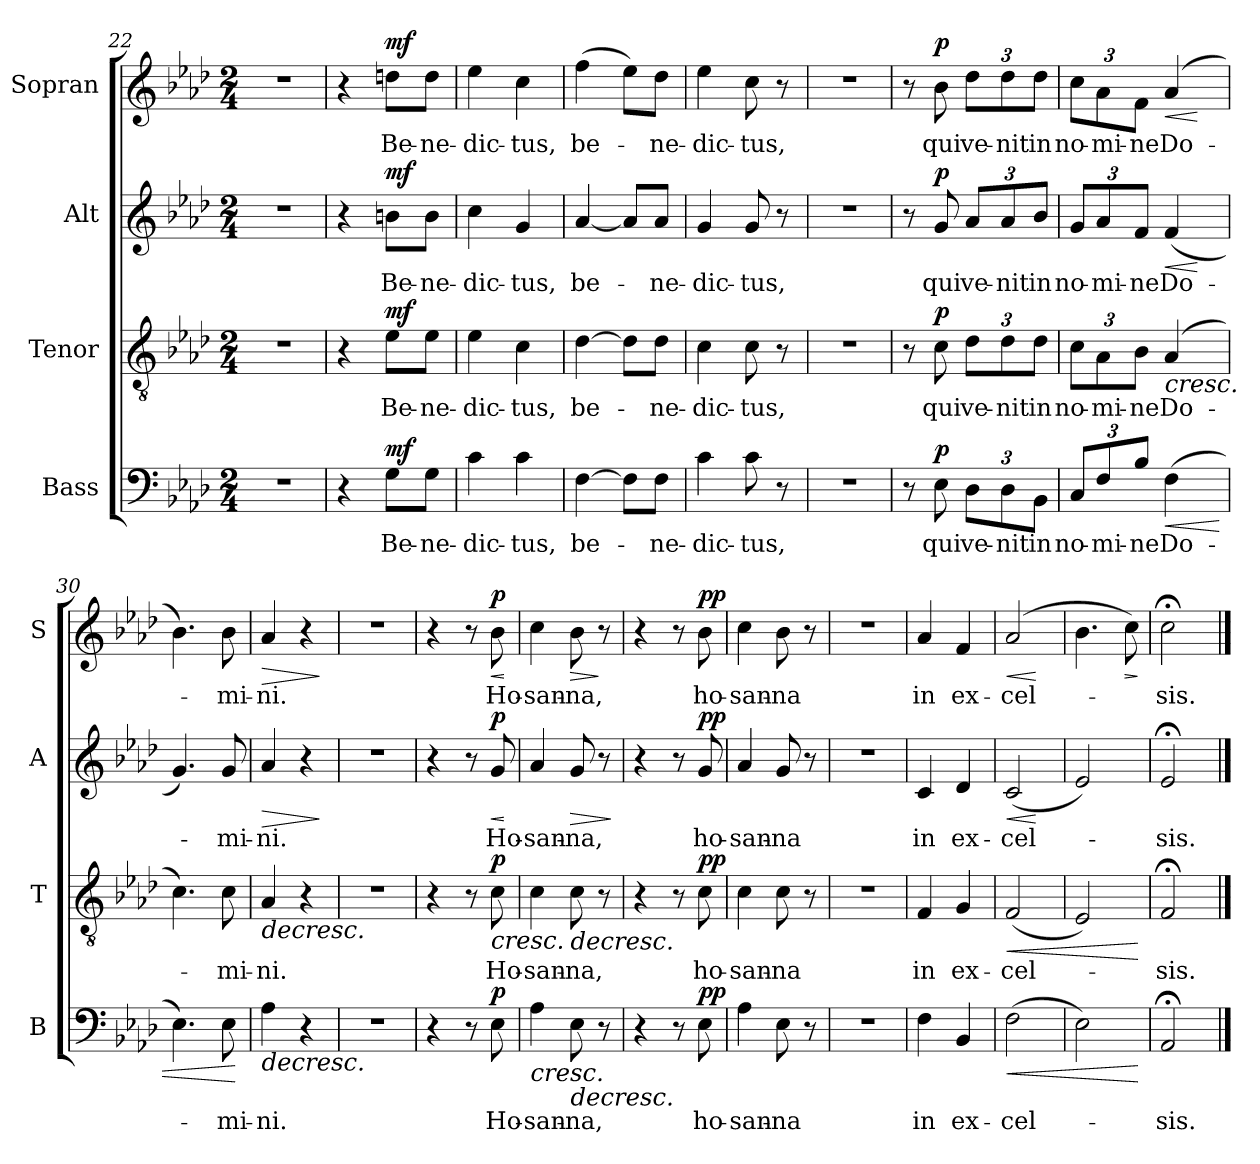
**kern	**text	**dynam	**kern	**text	**dynam	**kern	**text	**dynam	**kern	**text	**dynam
*part4	*part4	*part4	*part3	*part3	*part3	*part2	*part2	*part2	*part1	*part1	*part1
*staff4	*staff4	*staff4	*staff3	*staff3	*staff3	*staff2	*staff2	*staff2	*staff1	*staff1	*staff1
*I"Bass	*	*	*I"Tenor	*	*	*I"Alt	*	*	*I"Sopran	*	*
*I'B	*	*	*I'T	*	*	*I'A	*	*	*I'S	*	*
*clefF4	*	*	*clefGv2	*	*	*clefG2	*	*	*clefG2	*	*
*k[b-e-a-d-]	*	*	*k[b-e-a-d-]	*	*	*k[b-e-a-d-]	*	*	*k[b-e-a-d-]	*	*
*A-:	*	*	*A-:	*	*	*A-:	*	*	*A-:	*	*
*M2/4	*	*	*M2/4	*	*	*M2/4	*	*	*M2/4	*	*
=22	=22	=22	=22	=22	=22	=22	=22	=22	=22	=22	=22
2r	.	.	2r	.	.	2r	.	.	2r	.	.
=23	=23	=23	=23	=23	=23	=23	=23	=23	=23	=23	=23
4r	.	.	4r	.	.	4r	.	.	4r	.	.
!	!LO:LY:b	!LO:DY:a	!	!LO:LY:b	!LO:DY:a	!	!LO:LY:b	!LO:DY:a	!	!LO:LY:b	!LO:DY:a
8G\L	Be-	mf	8e-\L	Be-	mf	8bn\L	Be-	mf	8ddn\L	Be-	mf
!	!LO:LY:b	!	!	!LO:LY:b	!	!	!LO:LY:b	!	!	!LO:LY:b	!
8G\J	-ne-	.	8e-\J	-ne-	.	8b\J	-ne-	.	8dd\J	-ne-	.
=24	=24	=24	=24	=24	=24	=24	=24	=24	=24	=24	=24
!	!LO:LY:b	!	!	!LO:LY:b	!	!	!LO:LY:b	!	!	!LO:LY:b	!
4c\	-dic-	.	4e-\	-dic-	.	4cc\	-dic-	.	4ee-\	-dic-	.
!	!LO:LY:b	!	!	!LO:LY:b	!	!	!LO:LY:b	!	!	!LO:LY:b	!
4c\	-tus,	.	4c\	-tus,	.	4g/	-tus,	.	4cc\	-tus,	.
=25	=25	=25	=25	=25	=25	=25	=25	=25	=25	=25	=25
!	!LO:LY:b	!	!	!LO:LY:b	!	!	!LO:LY:b	!	!	!LO:LY:b	!
[4F\	be-	.	[4d-\	be-	.	[4a-/	be-	.	(>4ff\	be-	.
8F\L]	.	.	8d-\L]	.	.	8a-/L]	.	.	8ee-\L)	.	.
!	!LO:LY:b	!	!	!LO:LY:b	!	!	!LO:LY:b	!	!	!LO:LY:b	!
8F\J	-ne-	.	8d-\J	-ne-	.	8a-/J	-ne-	.	8dd-\J	-ne-	.
!!LO:PB:g=z
=26	=26	=26	=26	=26	=26	=26	=26	=26	=26	=26	=26
!	!LO:LY:b	!	!	!LO:LY:b	!	!	!LO:LY:b	!	!	!LO:LY:b	!
4c\	-dic-	.	4c\	-dic-	.	4g/	-dic-	.	4ee-\	-dic-	.
!	!LO:LY:b	!	!	!LO:LY:b	!	!	!LO:LY:b	!	!	!LO:LY:b	!
8c\	-tus,	.	8c\	-tus,	.	8g/	-tus,	.	8cc\	-tus,	.
8r	.	.	8r	.	.	8r	.	.	8r	.	.
=27	=27	=27	=27	=27	=27	=27	=27	=27	=27	=27	=27
2r	.	.	2r	.	.	2r	.	.	2r	.	.
=28	=28	=28	=28	=28	=28	=28	=28	=28	=28	=28	=28
8r	.	.	8r	.	.	8r	.	.	8r	.	.
!	!LO:LY:b	!LO:DY:a	!	!LO:LY:b	!LO:DY:a	!	!LO:LY:b	!LO:DY:a	!	!LO:LY:b	!LO:DY:a
8E-\	qui	p	8c\	qui	p	8g/	qui	p	8b-\	qui	p
!	!LO:LY:b	!	!	!LO:LY:b	!	!	!LO:LY:b	!	!	!LO:LY:b	!
12D-\L	ve-	.	12d-\L	ve-	.	12a-/L	ve-	.	12dd-\L	ve-	.
!	!LO:LY:b	!	!	!LO:LY:b	!	!	!LO:LY:b	!	!	!LO:LY:b	!
12D-\	-nit	.	12d-\	-nit	.	12a-/	-nit	.	12dd-\	-nit	.
!	!LO:LY:b	!	!	!LO:LY:b	!	!	!LO:LY:b	!	!	!LO:LY:b	!
12BB-\J	in	.	12d-\J	in	.	12b-/J	in	.	12dd-\J	in	.
=29	=29	=29	=29	=29	=29	=29	=29	=29	=29	=29	=29
!	!LO:LY:b	!	!	!LO:LY:b	!	!	!LO:LY:b	!	!	!LO:LY:b	!
12C/L	no-	.	12c\L	no-	.	12g/L	no-	.	12cc\L	no-	.
!	!LO:LY:b	!	!	!LO:LY:b	!	!	!LO:LY:b	!	!	!LO:LY:b	!
12F/	-mi-	.	12A-\	-mi-	.	12a-/	-mi-	.	12a-\	-mi-	.
!	!LO:LY:b	!	!	!LO:LY:b	!	!	!LO:LY:b	!	!	!LO:LY:b	!
12B-/J	-ne	.	12B-\J	-ne	.	12f/J	-ne	.	12f\J	-ne	.
!	!LO:LY:b	!LO:HP:b	!	!LO:LY:b	!LO:HP:b	!	!LO:LY:b	!LO:HP:b	!	!LO:LY:b	!LO:HP:b
(>4F\	Do-	<	(>4A-/	Do-	<	(<4f/	Do-	<	(>4a-/	Do-	<
.	.	.	.	.	.	.	.	[	.	.	[
=30	=30	=30	=30	=30	=30	=30	=30	=30	=30	=30	=30
4.E-\)	.	.	4.c\)	.	.	4.g/)	.	.	4.b-\)	.	.
!	!LO:LY:b	!	!	!LO:LY:b	!	!	!LO:LY:b	!	!	!LO:LY:b	!
8E-\	-mi-	.	8c\	-mi-	.	8g/	-mi-	.	8b-\	-mi-	.
.	.	[	.	.	.	.	.	.	.	.	.
=31	=31	=31	=31	=31	=31	=31	=31	=31	=31	=31	=31
!	!LO:LY:b	!LO:HP:b	!	!LO:LY:b	!LO:HP:b	!	!LO:LY:b	!LO:HP:b	!	!LO:LY:b	!LO:HP:b
4A-\	-ni.	>	4A-/	-ni.	>	4a-/	-ni.	>	4a-/	-ni.	>
4r	.	.	4r	.	.	4r	.	.	4r	.	.
.	.	.	.	.	[	.	.	]	.	.	]
=32	=32	=32	=32	=32	=32	=32	=32	=32	=32	=32	=32
2r	.	.	2r	.	.	2r	.	.	2r	.	.
=33	=33	=33	=33	=33	=33	=33	=33	=33	=33	=33	=33
4r	.	.	4r	.	.	4r	.	.	4r	.	.
8r	.	.	8r	.	.	8r	.	.	8r	.	.
!	!LO:LY:b	!LO:DY:a	!	!LO:LY:b	!LO:HP:b	!	!LO:LY:b	!LO:HP:b	!	!LO:LY:b	!LO:HP:b
!	!	!	!	!	!LO:DY:n=1:a	!	!	!LO:DY:n=1:a	!	!	!LO:DY:n=1:a
8E-\	Ho-	p	8c\	Ho-	< p	8g/	Ho-	< p	8b-\	Ho-	< p
.	.	]	.	.	.	.	.	[	.	.	[
=34	=34	=34	=34	=34	=34	=34	=34	=34	=34	=34	=34
!	!LO:LY:b	!LO:HP:b	!	!LO:LY:b	!	!	!LO:LY:b	!	!	!LO:LY:b	!
4A-\	-san-	<	4c\	-san-	.	4a-/	-san-	.	4cc\	-san-	.
!	!LO:LY:b	!LO:HP:b	!	!LO:LY:b	!LO:HP:n=1:b	!	!LO:LY:b	!LO:HP:b	!	!LO:LY:b	!LO:HP:b
8E-\	-na,	>	8c\	-na,	] >	8g/	-na,	>	8b-\	-na,	>
8r	.	.	8r	.	.	8r	.	.	8r	.	]
.	.	[	.	.	[	.	.	]	.	.	.
!!LO:LB:g=z
=35	=35	=35	=35	=35	=35	=35	=35	=35	=35	=35	=35
4r	.	.	4r	.	.	4r	.	.	4r	.	.
8r	.	.	8r	.	.	8r	.	.	8r	.	.
!	!LO:LY:b	!LO:DY:a	!	!LO:LY:b	!LO:DY:a	!	!LO:LY:b	!LO:DY:a	!	!LO:LY:b	!LO:DY:a
8E-\	ho-	pp	8c\	ho-	pp	8g/	ho-	pp	8b-\	ho-	pp
=36	=36	=36	=36	=36	=36	=36	=36	=36	=36	=36	=36
!	!LO:LY:b	!	!	!LO:LY:b	!	!	!LO:LY:b	!	!	!LO:LY:b	!
4A-\	-san-	.	4c\	-san-	.	4a-/	-san-	.	4cc\	-san-	.
!	!LO:LY:b	!	!	!LO:LY:b	!	!	!LO:LY:b	!	!	!LO:LY:b	!
8E-\	-na	.	8c\	-na	.	8g/	-na	.	8b-\	-na	.
8r	.	.	8r	.	.	8r	.	.	8r	.	.
=37	=37	=37	=37	=37	=37	=37	=37	=37	=37	=37	=37
2r	.	.	2r	.	.	2r	.	.	2r	.	.
=38	=38	=38	=38	=38	=38	=38	=38	=38	=38	=38	=38
!	!LO:LY:b	!	!	!LO:LY:b	!	!	!LO:LY:b	!	!	!LO:LY:b	!
4F\	in	.	4F/	in	.	4c/	in	.	4a-/	in	.
!	!LO:LY:b	!	!	!LO:LY:b	!	!	!LO:LY:b	!	!	!LO:LY:b	!
4BB-/	ex-	.	4G/	ex-	.	4d-/	ex-	.	4f/	ex-	.
=39	=39	=39	=39	=39	=39	=39	=39	=39	=39	=39	=39
!	!LO:LY:b	!LO:HP:b	!	!LO:LY:b	!LO:HP:b	!	!LO:LY:b	!LO:HP:b	!	!LO:LY:b	!LO:HP:b
(>2F\	-cel-	<	(<2F/	-cel-	<	(<2c/	-cel-	<	(>2a-/	-cel-	<
.	.	]	.	.	]	.	.	[	.	.	[
=40	=40	=40	=40	=40	=40	=40	=40	=40	=40	=40	=40
2E-\)	.	.	2E-/)	.	.	2e-/)	.	.	4.b-\	.	.
!	!	!	!	!	!	!	!	!	!	!	!LO:HP:b
.	.	.	.	.	.	.	.	.	8cc\)	.	>
.	.	[	.	.	[	.	.	.	.	.	]
=41	=41	=41	=41	=41	=41	=41	=41	=41	=41	=41	=41
!	!LO:LY:b	!	!	!LO:LY:b	!	!	!LO:LY:b	!	!	!LO:LY:b	!
2AA-;</	-sis.	.	2F;</	-sis.	.	2e-;</	-sis.	.	2cc;<\	-sis.	.
==	==	==	==	==	==	==	==	==	==	==	==
*-	*-	*-	*-	*-	*-	*-	*-	*-	*-	*-	*-
